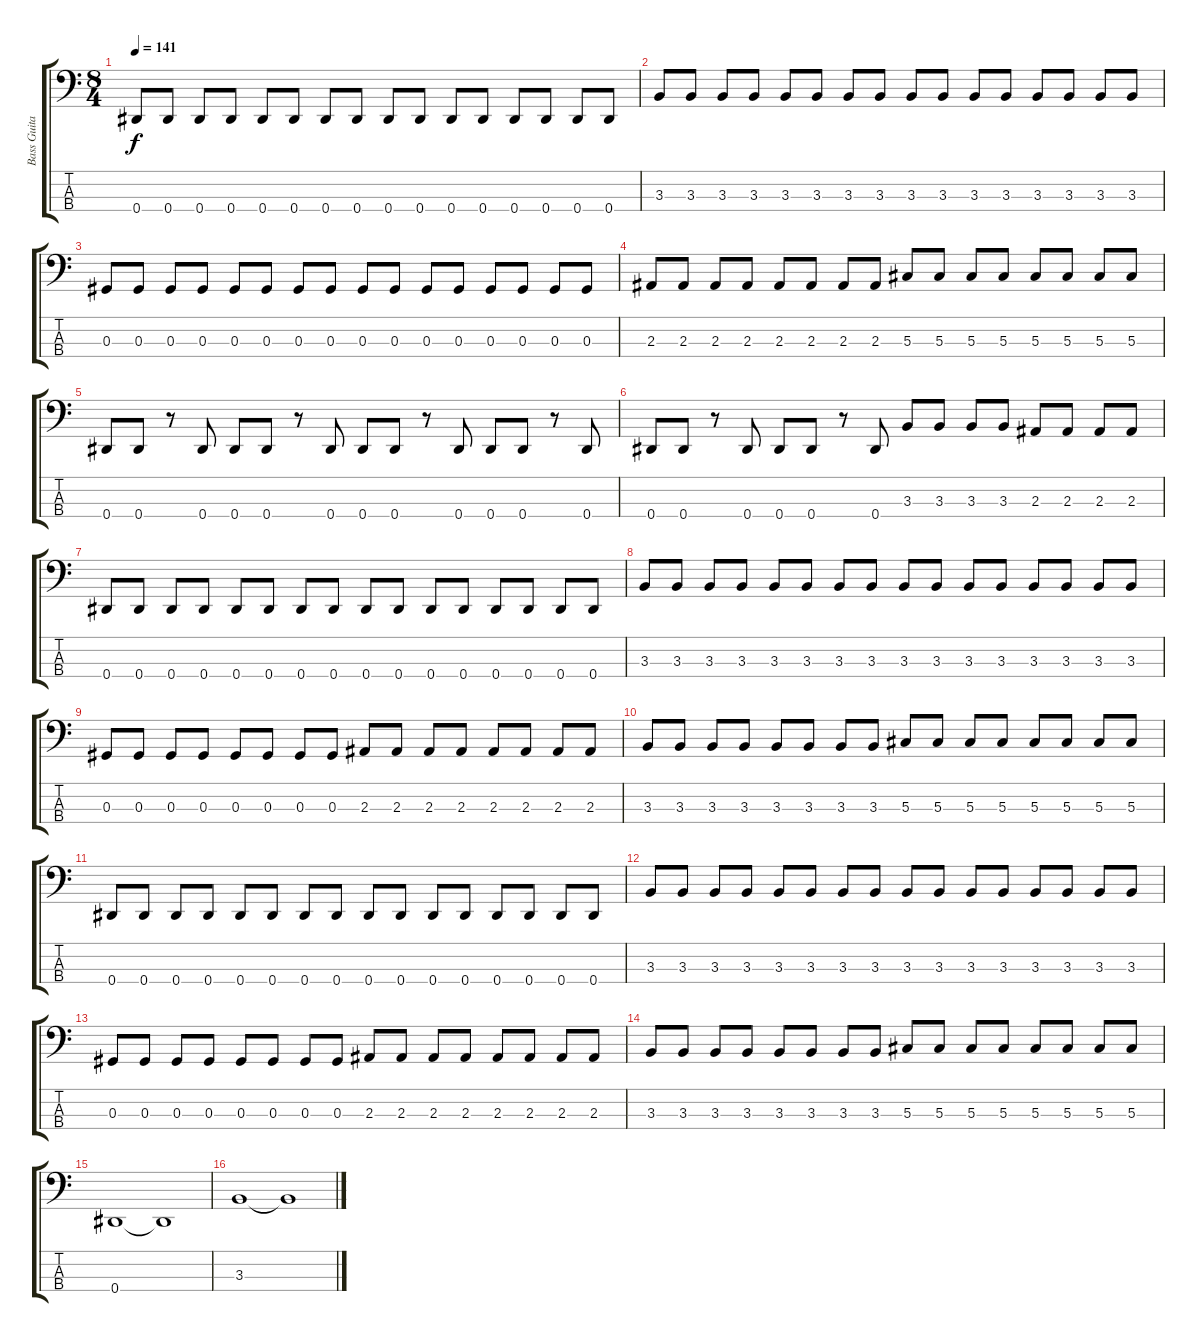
\track ("Bass Guitar" "Bass Guita") {instrument electricbassfinger}
\staff {score tabs}
\tuning (Gb2 Db2 Ab1 Eb1) {hide}
\ts (8 4)
\tempo 141
\clef f4
\ks c
0.4.8{dy f} 0.4.8 0.4.8 0.4.8 0.4.8 0.4.8 0.4.8 0.4.8 0.4.8 0.4.8 0.4.8 0.4.8 0.4.8 0.4.8 0.4.8 0.4.8 |
3.3.8 3.3.8 3.3.8 3.3.8 3.3.8 3.3.8 3.3.8 3.3.8 3.3.8 3.3.8 3.3.8 3.3.8 3.3.8 3.3.8 3.3.8 3.3.8 |
0.3.8 0.3.8 0.3.8 0.3.8 0.3.8 0.3.8 0.3.8 0.3.8 0.3.8 0.3.8 0.3.8 0.3.8 0.3.8 0.3.8 0.3.8 0.3.8 |
2.3.8 2.3.8 2.3.8 2.3.8 2.3.8 2.3.8 2.3.8 2.3.8 5.3.8 5.3.8 5.3.8 5.3.8 5.3.8 5.3.8 5.3.8 5.3.8 |
0.4.8 0.4.8 r.8 0.4.8 0.4.8 0.4.8 r.8 0.4.8 0.4.8 0.4.8 r.8 0.4.8 0.4.8 0.4.8 r.8 0.4.8 |
0.4.8 0.4.8 r.8 0.4.8 0.4.8 0.4.8 r.8 0.4.8 3.3.8 3.3.8 3.3.8 3.3.8 2.3.8 2.3.8 2.3.8 2.3.8 |
0.4.8 0.4.8 0.4.8 0.4.8 0.4.8 0.4.8 0.4.8 0.4.8 0.4.8 0.4.8 0.4.8 0.4.8 0.4.8 0.4.8 0.4.8 0.4.8 |
3.3.8 3.3.8 3.3.8 3.3.8 3.3.8 3.3.8 3.3.8 3.3.8 3.3.8 3.3.8 3.3.8 3.3.8 3.3.8 3.3.8 3.3.8 3.3.8 |
0.3.8 0.3.8 0.3.8 0.3.8 0.3.8 0.3.8 0.3.8 0.3.8 2.3.8 2.3.8 2.3.8 2.3.8 2.3.8 2.3.8 2.3.8 2.3.8 |
3.3.8 3.3.8 3.3.8 3.3.8 3.3.8 3.3.8 3.3.8 3.3.8 5.3.8 5.3.8 5.3.8 5.3.8 5.3.8 5.3.8 5.3.8 5.3.8 |
0.4.8 0.4.8 0.4.8 0.4.8 0.4.8 0.4.8 0.4.8 0.4.8 0.4.8 0.4.8 0.4.8 0.4.8 0.4.8 0.4.8 0.4.8 0.4.8 |
3.3.8 3.3.8 3.3.8 3.3.8 3.3.8 3.3.8 3.3.8 3.3.8 3.3.8 3.3.8 3.3.8 3.3.8 3.3.8 3.3.8 3.3.8 3.3.8 |
0.3.8 0.3.8 0.3.8 0.3.8 0.3.8 0.3.8 0.3.8 0.3.8 2.3.8 2.3.8 2.3.8 2.3.8 2.3.8 2.3.8 2.3.8 2.3.8 |
3.3.8 3.3.8 3.3.8 3.3.8 3.3.8 3.3.8 3.3.8 3.3.8 5.3.8 5.3.8 5.3.8 5.3.8 5.3.8 5.3.8 5.3.8 5.3.8 |
0.4.1 0.4{t}.1 |
3.3.1 3.3{t}.1
